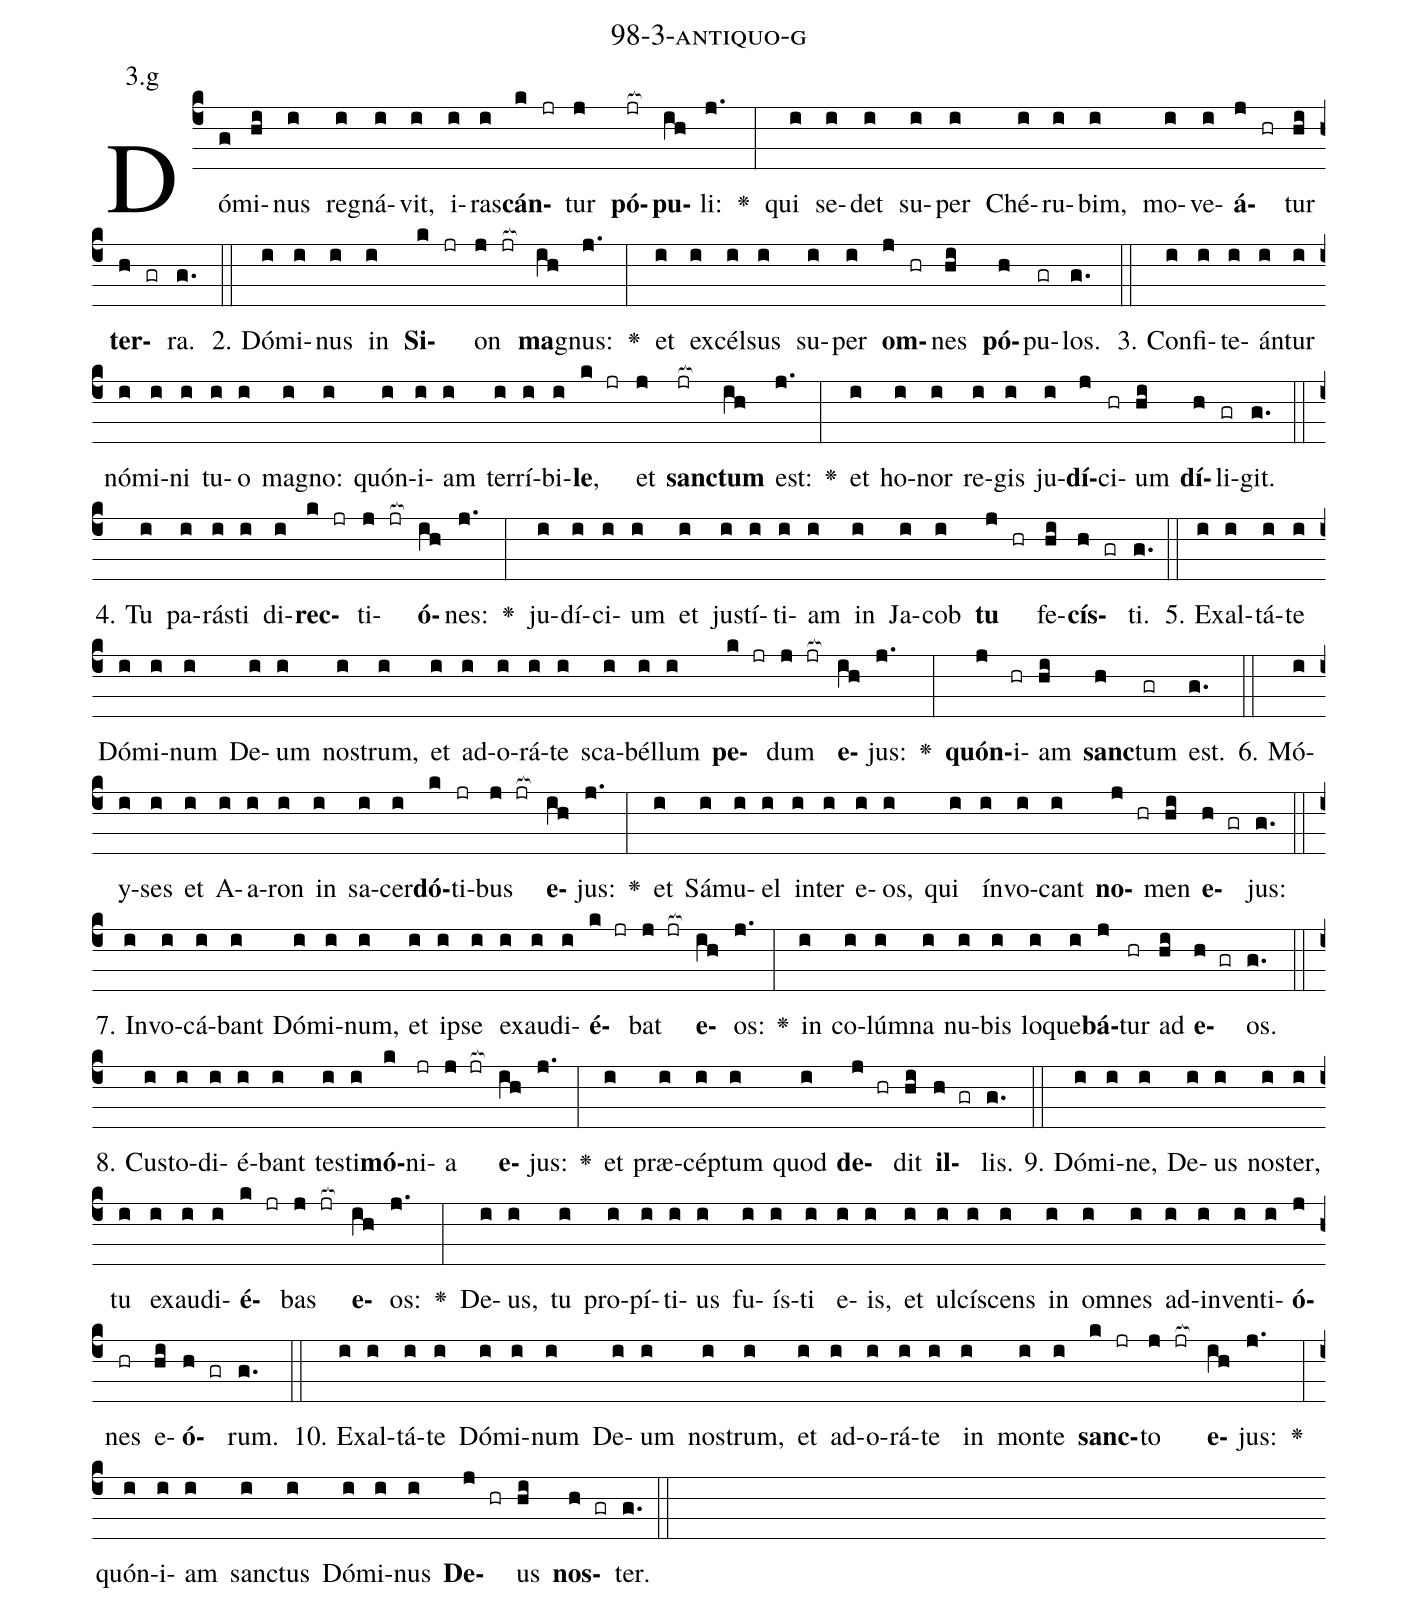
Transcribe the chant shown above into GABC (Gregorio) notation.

name: 98-3-antiquo-g;
annotation: 3.g;
%%
(c4)Dó(g)mi(hi)nus(i) re(i)gná(i)vit,(i) i(i)ras(i)<b>cán</b>(k jr)tur(j) <b>pó</b>(jr[ocb:1{])<b>pu</b>(ih[ocb:0}])li:(j.) <v>\greheightstar</v>(:) qui(i) se(i)det(i) su(i)per(i) Ché(i)ru(i)bim,(i) mo(i)ve(i)<b>á</b>(j hr)tur(hi) <b>ter</b>(h gr)ra.(g.) (::)
2. Dó(i)mi(i)nus(i) in(i) <b>Si</b>(k jr)on(j jr[ocb:1{]) <b>ma</b>(ih[ocb:0}])gnus:(j.) <v>\greheightstar</v>(:) et(i) ex(i)cél(i)sus(i) su(i)per(i) <b>om</b>(j hr)nes(hi) <b>pó</b>(h)pu(gr)los.(g.) (::)
3. Con(i)fi(i)te(i)án(i)tur(i) nó(i)mi(i)ni(i) tu(i)o(i) ma(i)gno:(i) quón(i)i(i)am(i) ter(i)rí(i)bi(i)<b>le</b>,(k jr) et(j) <b>sanc</b>(jr[ocb:1{])<b>tum</b>(ih[ocb:0}]) est:(j.) <v>\greheightstar</v>(:) et(i) ho(i)nor(i) re(i)gis(i) ju(i)<b>dí</b>(j)ci(hr)um(hi) <b>dí</b>(h)li(gr)git.(g.) (::)
4. Tu(i) pa(i)rás(i)ti(i) di(i)<b>rec</b>(k jr)ti(j jr[ocb:1{])<b>ó</b>(ih[ocb:0}])nes:(j.) <v>\greheightstar</v>(:) ju(i)dí(i)ci(i)um(i) et(i) jus(i)tí(i)ti(i)am(i) in(i) Ja(i)cob(i) <b>tu</b>(j hr) fe(hi)<b>cís</b>(h gr)ti.(g.) (::)
5. Ex(i)al(i)tá(i)te(i) Dó(i)mi(i)num(i) De(i)um(i) nos(i)trum,(i) et(i) ad(i)o(i)rá(i)te(i) sca(i)bél(i)lum(i) <b>pe</b>(k jr)dum(j jr[ocb:1{]) <b>e</b>(ih[ocb:0}])jus:(j.) <v>\greheightstar</v>(:) <b>quón</b>(j)i(hr)am(hi) <b>sanc</b>(h)tum(gr) est.(g.) (::)
6. Mó(i)y(i)ses(i) et(i) A(i)a(i)ron(i) in(i) sa(i)cer(i)<b>dó</b>(k)ti(jr)bus(j jr[ocb:1{]) <b>e</b>(ih[ocb:0}])jus:(j.) <v>\greheightstar</v>(:) et(i) Sá(i)mu(i)el(i) in(i)ter(i) e(i)os,(i) qui(i) ín(i)vo(i)cant(i) <b>no</b>(j hr)men(hi) <b>e</b>(h gr)jus:(g.) (::)
7. In(i)vo(i)cá(i)bant(i) Dó(i)mi(i)num,(i) et(i) ip(i)se(i) ex(i)au(i)di(i)<b>é</b>(k jr)bat(j jr[ocb:1{]) <b>e</b>(ih[ocb:0}])os:(j.) <v>\greheightstar</v>(:) in(i) co(i)lúm(i)na(i) nu(i)bis(i) lo(i)que(i)<b>bá</b>(j)tur(hr) ad(hi) <b>e</b>(h gr)os.(g.) (::)
8. Cus(i)to(i)di(i)é(i)bant(i) tes(i)ti(i)<b>mó</b>(k)ni(jr)a(j jr[ocb:1{]) <b>e</b>(ih[ocb:0}])jus:(j.) <v>\greheightstar</v>(:) et(i) præ(i)cép(i)tum(i) quod(i) <b>de</b>(j hr)dit(hi) <b>il</b>(h gr)lis.(g.) (::)
9. Dó(i)mi(i)ne,(i) De(i)us(i) nos(i)ter,(i) tu(i) ex(i)au(i)di(i)<b>é</b>(k jr)bas(j jr[ocb:1{]) <b>e</b>(ih[ocb:0}])os:(j.) <v>\greheightstar</v>(:) De(i)us,(i) tu(i) pro(i)pí(i)ti(i)us(i) fu(i)ís(i)ti(i) e(i)is,(i) et(i) ul(i)cí(i)scens(i) in(i) om(i)nes(i) ad(i)in(i)ven(i)ti(i)<b>ó</b>(j)nes(hr) e(hi)<b>ó</b>(h gr)rum.(g.) (::)
10. Ex(i)al(i)tá(i)te(i) Dó(i)mi(i)num(i) De(i)um(i) nos(i)trum,(i) et(i) ad(i)o(i)rá(i)te(i) in(i) mon(i)te(i) <b>sanc</b>(k jr)to(j jr[ocb:1{]) <b>e</b>(ih[ocb:0}])jus:(j.) <v>\greheightstar</v>(:) quón(i)i(i)am(i) sanc(i)tus(i) Dó(i)mi(i)nus(i) <b>De</b>(j hr)us(hi) <b>nos</b>(h gr)ter.(g.) (::)
